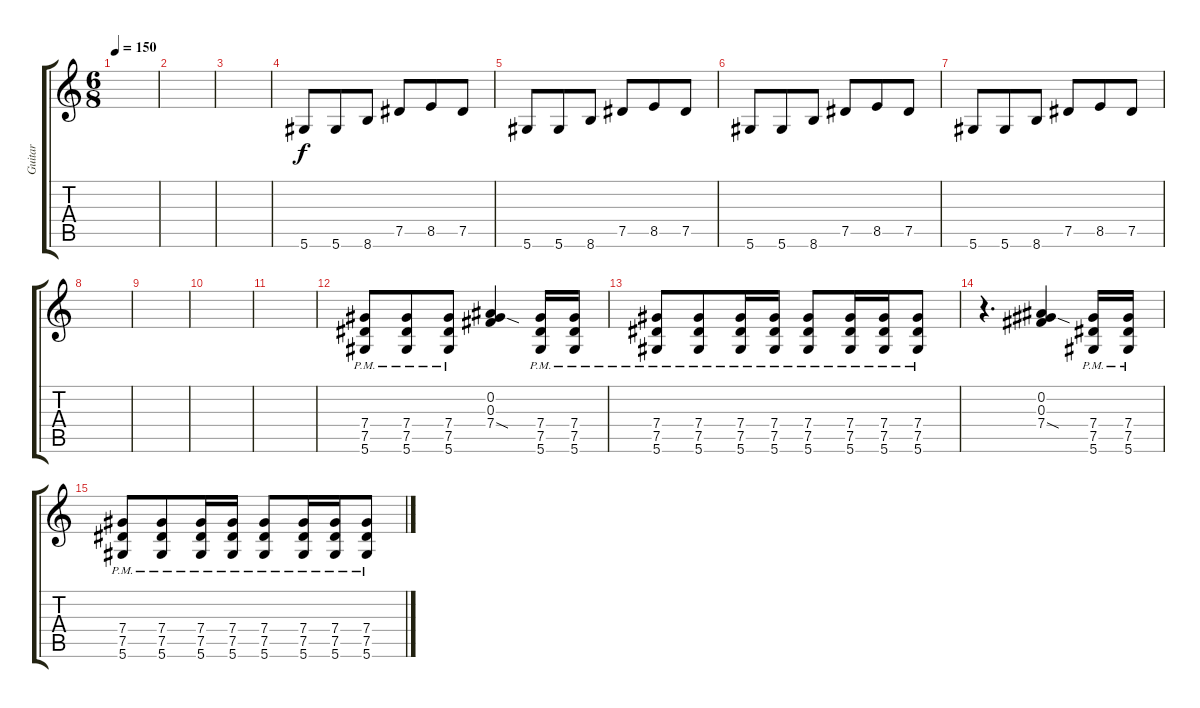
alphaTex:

\track ("Guitar" "Guitar") {instrument distortionguitar}
\staff {score tabs}
\tuning (Eb4 Bb3 Gb3 Db3 Ab2 Eb2) {hide}
\ts (6 8)
\tempo 150
\clef g2
\ks c
|
|
|
5.6.8 5.6.8 8.6.8 7.5.8 8.5.8 7.5.8 |
5.6.8 5.6.8 8.6.8 7.5.8 8.5.8 7.5.8 |
5.6.8 5.6.8 8.6.8 7.5.8 8.5.8 7.5.8 |
5.6.8 5.6.8 8.6.8 7.5.8 8.5.8 7.5.8 |
|
|
|
|
(7.4{pm} 7.5{pm} 5.6{pm}).8 (7.4{pm} 7.5{pm} 5.6{pm}).8 (7.4{pm} 7.5{pm} 5.6{pm}).8 (0.2 0.3 7.4{sod}).4 (7.4{pm} 7.5{pm} 5.6{pm}).16 (7.4{pm} 7.5{pm} 5.6{pm}).16 |
(7.4{pm} 7.5{pm} 5.6{pm}).8 (7.4{pm} 7.5{pm} 5.6{pm}).8 (7.4{pm} 7.5{pm} 5.6{pm}).16 (7.4{pm} 7.5{pm} 5.6{pm}).16 (7.4{pm} 7.5{pm} 5.6{pm}).8 (7.4{pm} 7.5{pm} 5.6{pm}).16 (7.4{pm} 7.5{pm} 5.6{pm}).16 (7.4{pm} 7.5{pm} 5.6{pm}).8 |
r.4{d} (0.2 0.3 7.4{sod}).4 (7.4{pm} 7.5{pm} 5.6{pm}).16 (7.4{pm} 7.5{pm} 5.6{pm}).16 |
(7.4{pm} 7.5{pm} 5.6{pm}).8 (7.4{pm} 7.5{pm} 5.6{pm}).8 (7.4{pm} 7.5{pm} 5.6{pm}).16 (7.4{pm} 7.5{pm} 5.6{pm}).16 (7.4{pm} 7.5{pm} 5.6{pm}).8 (7.4{pm} 7.5{pm} 5.6{pm}).16 (7.4{pm} 7.5{pm} 5.6{pm}).16 (7.4{pm} 7.5{pm} 5.6{pm}).8
